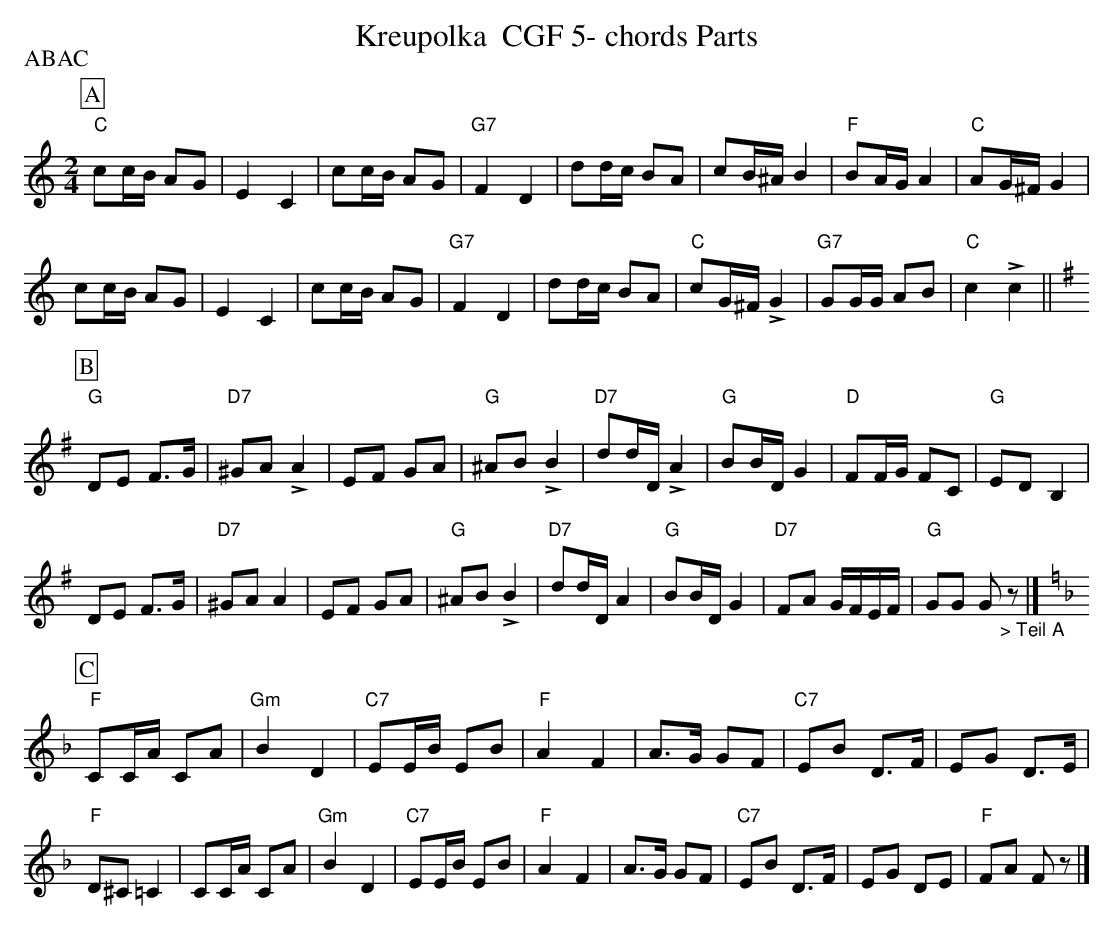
X:1
T:Kreupolka  CGF 5- chords Parts
P:ABAC
M:2/4
L:1/16
K:Cmaj%%MIDI gchordon
[P:A] "C"c2cB A2G2 | E4C4 | c2cB A2G2 | "G7"F4D4 | d2dc B2A2 | c2B^AB4 | "F"B2AGA4 | "C"A2G^FG4 |
c2cB A2G2 | E4C4 | c2cB A2G2 | "G7"F4D4 | d2dc B2A2 | "C"c2G^F !>!G4 | "G7"G2GG A2B2 | "C"c4!>!c4 || [P:B] [K:Gmaj]
"G"D2E2 F3G | "D7"^G2A2 !>!A4 | E2F2 G2A2 | "G"^A2B2 !>!B4 | "D7"d2dD !>!A4 | "G"B2BD G4 | "D"F2FG F2C2 | "G"E2D2B,4 |
D2E2 F3G | "D7"^G2A2 A4 | E2F2 G2A2 | "G"^A2B2 !>!B4 | "D7"d2dD A4 | "G"B2BDG4 | "D7"F2A2 GFEF | "G"G2G2 G2"_> Teil A"z2 |] [P:C] [K:Fmaj]
"F"C2CA C2A2 | "Gm"B4D4 | "C7"E2EB E2B2 | "F"A4F4 | A3G G2F2 | "C7"E2B2 D3F | E2G2 D3E |
"F"D2^C2=C4 | C2CA C2A2 | "Gm"B4D4 | "C7"E2EB E2B2 | "F"A4F4 | A3G G2F2 | "C7"E2B2 D3F | E2G2 D2E2 | "F"F2A2 F2z2 |]
